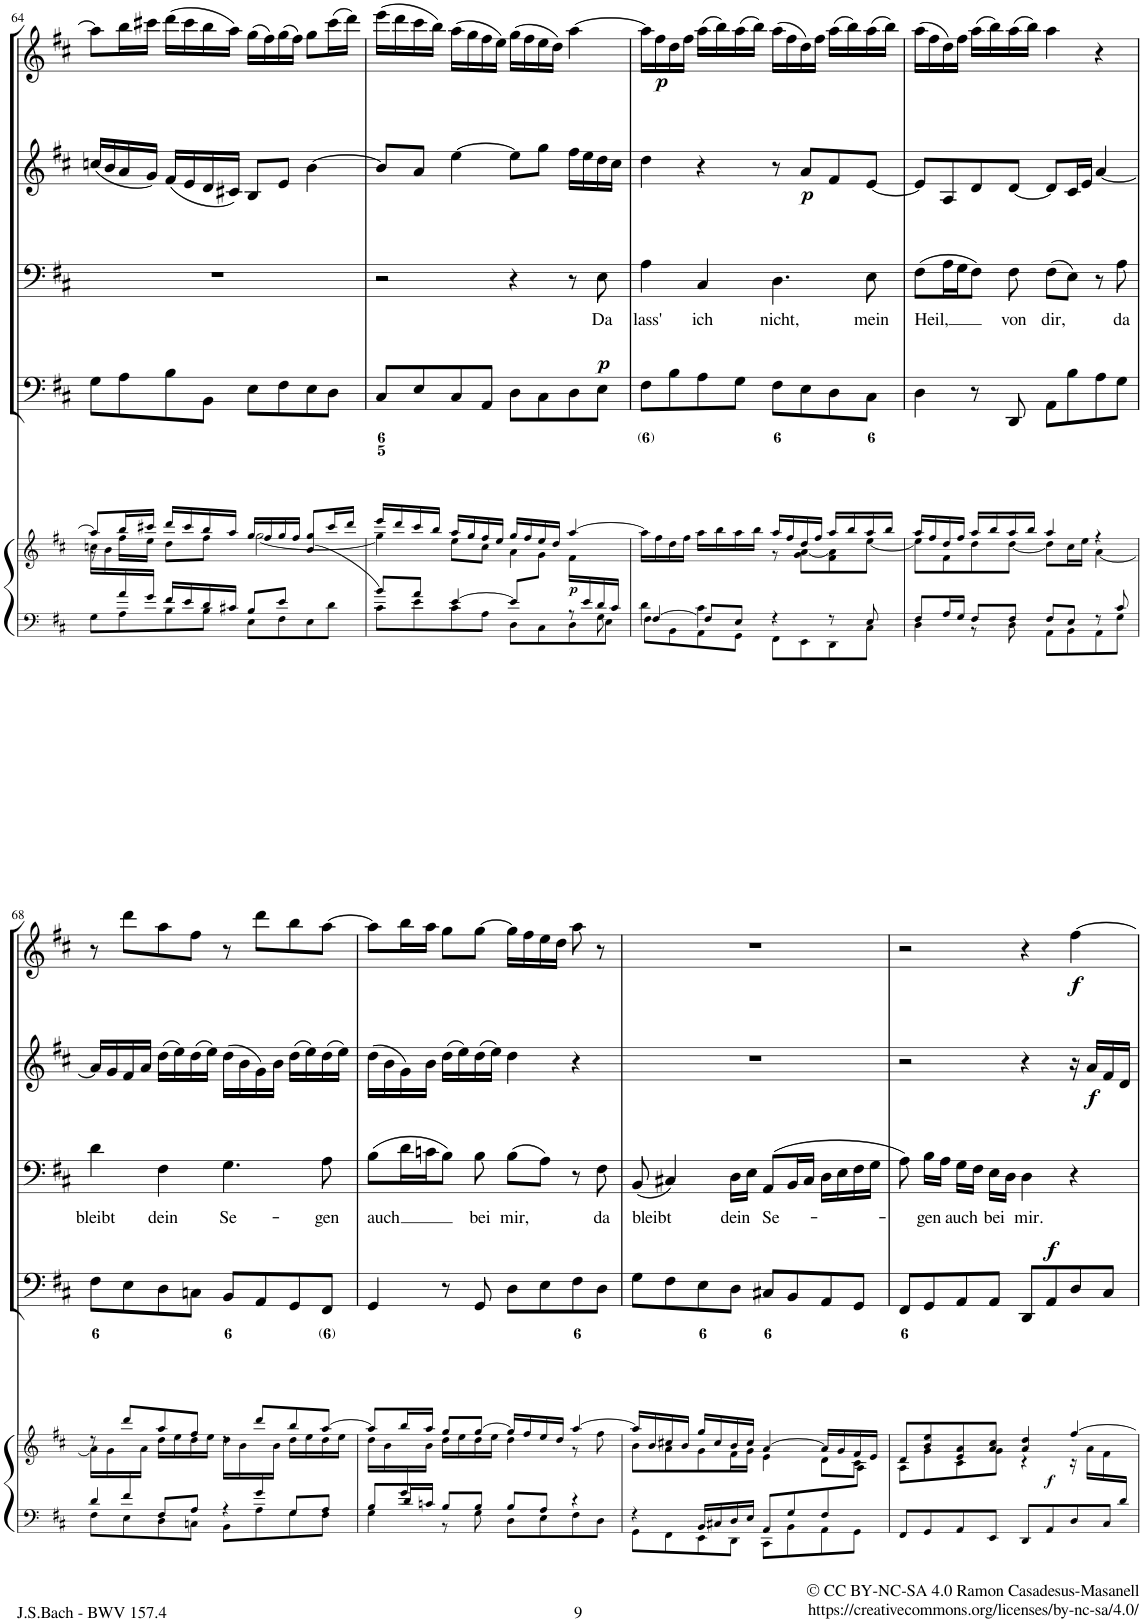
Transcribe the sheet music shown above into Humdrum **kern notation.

**kern	**kern	**dynam	**kern	**dynam	**kern	**text	**kern	**dynam	**kern	**dynam
*part5	*part5	*part5	*part4	*part4	*part3	*part3	*part2	*part2	*part1	*part1
*staff6	*staff5	*staff5/6	*staff4	*staff4	*staff3	*staff3	*staff2	*staff2	*staff1	*staff1
*I"Piano reduction	*	*	*I"Continuo	*	*I"Basso	*	*I"Violino	*	*I"Flauto Traverso	*
*I'Pno	*	*	*	*	*	*	*I'Vln	*	*I'Fl	*
!!LO:PB:g=z
*clefF4	*clefG2	*	*clefF4	*	*clefF4	*	*clefG2	*	*clefG2	*
*k[f#c#]	*k[f#c#]	*	*k[f#c#]	*	*k[f#c#]	*	*k[f#c#]	*	*k[f#c#]	*
*M4/4	*M4/4	*	*M4/4	*	*M4/4	*	*M4/4	*	*M4/4	*
*met(c)	*met(c)	*	*met(c)	*	*met(c)	*	*met(c)	*	*met(c)	*
=64	=64	=64	=64	=64	=64	=64	=64	=64	=64	=64
*^	*^	*	*	*	*	*	*	*	*	*
*	*	*	*^	*	*	*	*	*	*	*	*	*
8ryy	8G\L	8aa/L]	8r	16ccn\LL	.	8G\L	.	1r	.	(16ccn/LL	.	8aa\L]	.
.	.	.	.	16b\	.	.	.	.	.	16b/	.	.	.
16a/	8A\	16bb/L	16ff#\LL	8ryy	.	8A\	.	.	.	16a/	.	16bb\L	.
16g/JJ	.	16ccc#X/JJ	16ee\JJ	.	.	.	.	.	.	16g/JJ)	.	16ccc#X\JJ	.
*	*	*	*v	*v	*	*	*	*	*	*	*	*	*
16f#/LL	8B\	16ddd/LL	8dd\L	.	8B\	.	.	.	(16f#/LL	.	(16ddd\LL	.
16e/	.	16ccc#/	.	.	.	.	.	.	16e/	.	16ccc#\	.
16d/	8B\J	16bb/	8ff#\J	.	8BB\J	.	.	.	16d/	.	16bb\	.
16c#X/JJ	.	16aa/JJ	.	.	.	.	.	.	16c#X/JJ)	.	16aa\JJ)	.
8B/L	8E\L	16gg/LL	[2gg\	.	8E\L	.	.	.	8B/L	.	(16gg\LL	.
.	.	16ff#/	.	.	.	.	.	.	.	.	16ff#\)	.
8e/J	8F#\	16gg/	.	.	8F#\	.	.	.	8e/J	.	(16gg\	.
.	.	16ff#/JJ	.	.	.	.	.	.	.	.	16ff#\JJ)	.
*	*	*	*^	*	*	*	*	*	*	*	*	*
4ryy	8E\	8gg/L	.	[>4b/	.	8E\	.	.	.	[4b\	.	8gg\L	.
.	8d\J	16ccc#/L	.	.	.	8D\J	.	.	.	.	.	(16ccc#\L	.
.	.	16ddd/JJ	.	.	.	.	.	.	.	.	.	16ddd\JJ)	.
=65	=65	=65	=65	=65	=65	=65	=65	=65	=65	=65	=65	=65	=65
*	*^	*	*	*	*	*	*	*	*	*	*	*	*
16ryy	8b/L]	8c#\L	16eee/LL	4gg\]	8ryy	.	8C#/L	.	2r	.	8b/L]	.	(16eee\LL	.
.	.	.	16ddd/	.	.	.	.	.	.	.	.	.	16ddd\	.
*	*	*	*	*v	*v	*	*	*	*	*	*	*	*	*
.	8a/J	8e\	16ccc#/	.	.	8E/	.	.	.	8a/J	.	16ccc#\	.
.	.	.	16bb/JJ	.	.	.	.	.	.	.	.	16bb\JJ)	.
.	[4e/	8c#\	16aa/LL	8ee\L	.	8C#/	.	.	.	[4ee\	.	(16aa\LL	.
.	.	.	16gg/	.	.	.	.	.	.	.	.	16gg\	.
.	.	8A\J	16ff#/	8cc#\J	.	8AA/J	.	.	.	.	.	16ff#\	.
.	.	.	16ee/JJ	.	.	.	.	.	.	.	.	16ee\JJ)	.
.	8e/L]	8D\L	16gg/LL	4a\	.	8D\L	.	4r	.	8ee\L]	.	(16gg\LL	.
.	.	.	16ff#/	.	.	.	.	.	.	.	.	16ff#\	.
*	*	*	*	*^	*	*	*	*	*	*	*	*	*
.	8ryy	8C#\	16ee/	.	8g\J	.	8C#\	.	.	.	8gg\J	.	16ee\	.
.	.	.	16dd/JJ	.	.	.	.	.	.	.	.	.	16dd\JJ)	.
!	!	!	!	!	!	!LO:DY:b	!	!	!	!	!	!	!	!
.	8r	8D\	[4aa/	16f#\LL	4ryy	p	8D\	.	8r	.	16ff#\LL	.	[4aa\	.
16e/	.	.	.	8.ryy	.	.	.	.	.	.	16ee\	.	.	.
!	!	!	!	!	!	!	!	!LO:DY:a	!	!LO:LY:b	!	!	!	!
16d/	8G\	8E\J	.	.	.	.	8E\J	p	8E\	Da	16dd\	.	.	.
16c#/JJ	.	.	.	.	.	.	.	.	.	.	16cc#\JJ	.	.	.
*	*	*	*	*v	*v	*	*	*	*	*	*	*	*	*
=66	=66	=66	=66	=66	=66	=66	=66	=66	=66	=66	=66	=66	=66
!	!	!	!	!	!	!	!	!	!LO:LY:b	!	!	!	!
4d\	[4F#/	8F#\L	16aa\LL]	2ryy	.	8F#\L	.	4A\	lass'	4dd\	.	16aa\LL]	.
!	!	!	!	!	!	!	!	!	!	!	!	!	!LO:DY:b
.	.	.	16ff#\	.	.	.	.	.	.	.	.	16ff#\	p
.	.	8BB\	16dd\	.	.	8B\	.	.	.	.	.	16dd\	.
.	.	.	16ff#\JJ	.	.	.	.	.	.	.	.	16ff#\JJ	.
!	!	!	!	!	!	!	!	!	!LO:LY:b	!	!	!	!
4c#\	8F#/L]	8AA\	16aa\LL	.	.	8A\	.	4C#/	ich	4r	.	(16aa\LL	.
.	.	.	16bb\	.	.	.	.	.	.	.	.	16bb\)	.
.	8E/J	8GG\J	16aa\	.	.	8G\J	.	.	.	.	.	(16aa\	.
.	.	.	16bb\JJ	.	.	.	.	.	.	.	.	16bb\JJ)	.
!	!	!	!	!	!	!	!	!	!LO:LY:b	!	!	!	!
2ryy	4r	8FF#\L	16aa/LL	8r	.	8F#\L	.	4.D\	nicht,	8r	.	(16aa\LL	.
.	.	.	16ff#/	.	.	.	.	.	.	.	.	16ff#\	.
!	!	!	!	!	!	!	!	!	!	!	!LO:DY:b	!	!
.	.	8EE\	16dd/	8g\ [<8a\L	.	8E\	.	.	.	8a/L	p	16dd\)	.
.	.	.	16ff#/JJ	.	.	.	.	.	.	.	.	16ff#\JJ	.
.	8r	8DD\	16aa/LL	8f#\ 8a\]	.	8D\	.	.	.	8f#/	.	(16aa\LL	.
.	.	.	16bb/	.	.	.	.	.	.	.	.	16bb\)	.
!	!	!	!	!	!	!	!	!	!LO:LY:b	!	!	!	!
.	8E/	8C#\J	16aa/	[8ee\J	.	8C#\J	.	8E\	mein	[8e/J	.	(16aa\	.
.	.	.	16bb/JJ	.	.	.	.	.	.	.	.	16bb\JJ)	.
*	*v	*v	*	*	*	*	*	*	*	*	*	*	*
=67	=67	=67	=67	=67	=67	=67	=67	=67	=67	=67	=67	=67
!	!	!	!	!	!	!	!	!LO:LY:b	!	!	!	!
8F#/L	4D\	16aa/LL	8ee\L]	.	4D\	.	(8F#\L	Heil,	8e/L]	.	(16aa\LL	.
.	.	16ff#/	.	.	.	.	.	.	.	.	16ff#\	.
16A/L	.	16dd/	8f#\	.	.	.	16A\L	.	8A/	.	16dd\)	.
16G/JJ	.	16ff#/JJ	.	.	.	.	16G\J	.	.	.	16ff#\JJ	.
8F#/L	8r	16aa/LL	8dd\	.	8r	.	8F#\J)	.	8d/	.	(16aa\LL	.
.	.	16bb/	.	.	.	.	.	.	.	.	16bb\)	.
!	!	!	!	!	!	!	!	!LO:LY:b	!	!	!	!
8F#/J	8D\	16aa/	[8dd\J	.	8DD/	.	8F#\	von	[8d/J	.	(16aa\	.
.	.	16bb/JJ	.	.	.	.	.	.	.	.	16bb\JJ)	.
!	!	!	!	!	!	!	!	!LO:LY:b	!	!	!	!
8F#/L	8AA\L	4aa/	8dd\L]	.	8AA\L	.	(8F#\L	dir,	8d/L]	.	4aa\	.
8E/J	8BB\	.	16cc#\L	.	8B\	.	8E\J)	.	16c#/L	.	.	.
.	.	.	16ee\JJ	.	.	.	.	.	16e/JJ	.	.	.
8r	8AA\	4r	[4a\	.	8A\	.	8r	.	[4a/	.	4r	.
!	!	!	!	!	!	!	!	!LO:LY:b	!	!	!	!
8c#/	8G\J	.	.	.	8G\J	.	8A\	da	.	.	.	.
!!LO:LB:g=z
=68	=68	=68	=68	=68	=68	=68	=68	=68	=68	=68	=68	=68
*	*^	*	*	*	*	*	*	*	*	*	*	*
!	!	!	!	!	!	!	!	!	!LO:LY:b	!	!	!	!
8ryy	4d/	8F#\L	8r	16a\LL]	.	8F#\L	.	4d\	bleibt	16a/LL]	.	8r	.
.	.	.	.	16g\	.	.	.	.	.	16g/	.	.	.
16f#/	.	8E\	8ddd/L	16ryy	.	8E\	.	.	.	16f#/	.	8ddd\L	.
4..ryy	.	.	.	16a\JJ	.	.	.	.	.	16a/JJ	.	.	.
!	!	!	!	!	!	!	!	!	!LO:LY:b	!	!	!	!
.	8F#/L	8D\	8aa/	16dd\LL	.	8D\	.	4F#\	dein	(16dd\LL	.	8aa\	.
.	.	.	.	16ee\	.	.	.	.	.	16ee\)	.	.	.
.	8A/J	8Cn\J	8ff#/J	16dd\	.	8Cn\J	.	.	.	(16dd\	.	8ff#\J	.
.	.	.	.	16ee\JJ	.	.	.	.	.	16ee\JJ)	.	.	.
!	!	!	!	!	!	!	!	!	!LO:LY:b	!	!	!	!
.	4r	8BB\L	8r	16dd\LL	.	8BB/L	.	4.G\	Se-	(16dd\LL	.	8r	.
.	.	.	.	16b\	.	.	.	.	.	16b\	.	.	.
16g/	.	8A\	8ddd/L	16ryy	.	8AA/	.	.	.	16g\)	.	8ddd\L	.
4ryy	.	.	.	16b\JJ	.	.	.	.	.	16b\JJ	.	.	.
.	8G/L	8G\	8bb/	16dd\LL	.	8GG/	.	.	.	(16dd\LL	.	8bb\	.
.	.	.	.	16ee\	.	.	.	.	.	16ee\)	.	.	.
!	!	!	!	!	!	!	!	!	!LO:LY:b	!	!	!	!
.	8A/J	8F#\J	[8aa/J	16dd\	.	8FF#/J	.	8A\	-gen	(16dd\	.	[8aa\J	.
16ryy	.	.	.	16ee\JJ	.	.	.	.	.	16ee\JJ)	.	.	.
=69	=69	=69	=69	=69	=69	=69	=69	=69	=69	=69	=69	=69	=69
!	!	!	!	!	!	!	!	!	!LO:LY:b	!	!	!	!
8ryy	8B/L	4G\	8aa/L]	16dd\LL	.	4GG/	.	(8B\L	auch	(16dd\LL	.	8aa\L]	.
.	.	.	.	16b\	.	.	.	.	.	16b\	.	.	.
16g/	16d/L	.	16bb/L	16ryy	.	.	.	16d\L	.	16g\)	.	16bb\L	.
2ryy	16cn/JJ	.	16aa/JJ	16b\JJ	.	.	.	16cn\J	.	16b\JJ	.	16aa\JJ	.
.	8B/L	8r	8gg/L	16dd\LL	.	8r	.	8B\J)	.	(16dd\LL	.	8gg\L	.
.	.	.	.	16ee\	.	.	.	.	.	16ee\)	.	.	.
!	!	!	!	!	!	!	!	!	!LO:LY:b	!	!	!	!
.	8B/J	8G\	[8gg/J	16dd\	.	8GG/	.	8B\	bei	(16dd\	.	[8gg\J	.
.	.	.	.	16ee\JJ	.	.	.	.	.	16ee\JJ)	.	.	.
!	!	!	!	!	!	!	!	!	!LO:LY:b	!	!	!	!
.	8B/L	8D\L	16gg/LL]	4dd\	.	8D\L	.	(8B\L	mir,	4dd\	.	16gg\LL]	.
.	.	.	16ff#/	.	.	.	.	.	.	.	.	16ff#\	.
.	8A/J	8E\	16ee/	.	.	8E\	.	8A\J)	.	.	.	16ee\	.
4ryy	.	.	16dd/JJ	.	.	.	.	.	.	.	.	16dd\JJ	.
.	4r	8F#\	[4aa/	8r	.	8F#\	.	8r	.	4r	.	8aa\	.
!	!	!	!	!	!	!	!	!	!LO:LY:b	!	!	!	!
.	.	8D\J	.	8ff#\	.	8D\J	.	8F#\	da	.	.	8r	.
16ryy	.	.	.	.	.	.	.	.	.	.	.	.	.
*	*v	*v	*	*	*	*	*	*	*	*	*	*	*
=70	=70	=70	=70	=70	=70	=70	=70	=70	=70	=70	=70	=70
*	*	*	*^	*	*	*	*	*	*	*	*	*
!	!	!	!	!	!	!	!	!	!LO:LY:b	!	!	!	!
4r	8GG\L	16aa/LL]	8b\L	2..ryy	.	8G\L	.	(8BB/	bleibt	1r	.	1r	.
.	.	16b/	.	.	.	.	.	.	.	.	.	.	.
.	8FF#\	16cc#X/	8a\	.	.	8F#\	.	4C#X/)	.	.	.	.	.
.	.	16b/JJ	.	.	.	.	.	.	.	.	.	.	.
16BB/LL	8EE\	16gg/LL	8g\	.	.	8E\	.	.	.	.	.	.	.
16C#X/	.	16cc#/	.	.	.	.	.	.	.	.	.	.	.
!	!	!	!	!	!	!	!	!	!LO:LY:b	!	!	!	!
16D/	8DD\J	16b/	16f#\L	.	.	8D\J	.	16D\LL	dein	.	.	.	.
16E/JJ	.	16cc#/JJ	16g\JJ	.	.	.	.	16E\JJ	.	.	.	.	.
!	!	!	!	!	!	!	!	!	!LO:LY:b	!	!	!	!
8AA/L	8CC#\L	[4a/	4e\	.	.	8C#X/L	.	(8AA/L	Se-	.	.	.	.
8G/	8BB\	.	.	.	.	8BB/	.	16BB/L	.	.	.	.	.
.	.	.	.	.	.	.	.	16C#/JJ	.	.	.	.	.
8F#/	8AA\	16a/LL]	8d\L	.	.	8AA/	.	16D\LL	.	.	.	.	.
.	.	16g/	.	.	.	.	.	16E\	.	.	.	.	.
8ryy	8GG\J	16f#/	8c#\J	8A\J	.	8GG/J	.	16F#\	.	.	.	.	.
.	.	16e/JJ	.	.	.	.	.	16G\JJ	.	.	.	.	.
=71	=71	=71	=71	=71	=71	=71	=71	=71	=71	=71	=71	=71	=71
2...ryy	8FF#/L	8d/L	8A\L	2ryy	.	8FF#/L	.	8A\)	.	2r	.	2r	.
!	!	!	!	!	!	!	!	!	!LO:LY:b	!	!	!	!
.	8GG/	8b/ 8ee/	8g\	.	.	8GG/	.	16B\LL	-gen	.	.	.	.
.	.	.	.	.	.	.	.	16A\JJ	.	.	.	.	.
!	!	!	!	!	!	!	!	!	!LO:LY:b	!	!	!	!
.	8AA/	8e/ 8a/	8c#\	.	.	8AA/	.	16G\LL	auch	.	.	.	.
.	.	.	.	.	.	.	.	16F#\JJ	.	.	.	.	.
!	!	!	!	!	!	!	!	!	!LO:LY:b	!	!	!	!
.	8EE/J	8a/ 8cc#/J	8g\J	.	.	8AA/J	.	16E\LL	bei	.	.	.	.
.	.	.	.	.	.	.	.	16D\JJ	.	.	.	.	.
!	!	!	!	!	!	!	!	!	!LO:LY:b	!	!	!	!
.	8DD/L	4a/ 4dd/	4r	8ryy	.	8DD/L	.	4D\	mir.	4r	.	4r	.
!	!	!	!	!	!LO:DY:b	!	!LO:DY:a	!	!	!	!	!	!
.	8AA/	.	.	4.ryy	f	8AA/	f	.	.	.	.	.	.
!	!	!	!	!	!	!	!	!	!	!	!	!	!LO:DY:b
.	8D/	[4ff#/	16r	.	.	8D/	.	4r	.	16r	.	[4ff#\	f
!	!	!	!	!	!	!	!	!	!	!	!LO:DY:b	!	!
.	.	.	16a\LL	.	.	.	.	.	.	16a/LL	f	.	.
.	8C#/J	.	16f#\	.	.	8C#/J	.	.	.	16f#/	.	.	.
16d/JJ	.	.	16ryy	.	.	.	.	.	.	16d/JJ	.	.	.
*v	*v	*	*	*	*	*	*	*	*	*	*	*	*
*	*v	*v	*v	*	*	*	*	*	*	*	*	*
=	=	=	=	=	=	=	=	=	=	=
*-	*-	*-	*-	*-	*-	*-	*-	*-	*-	*-
